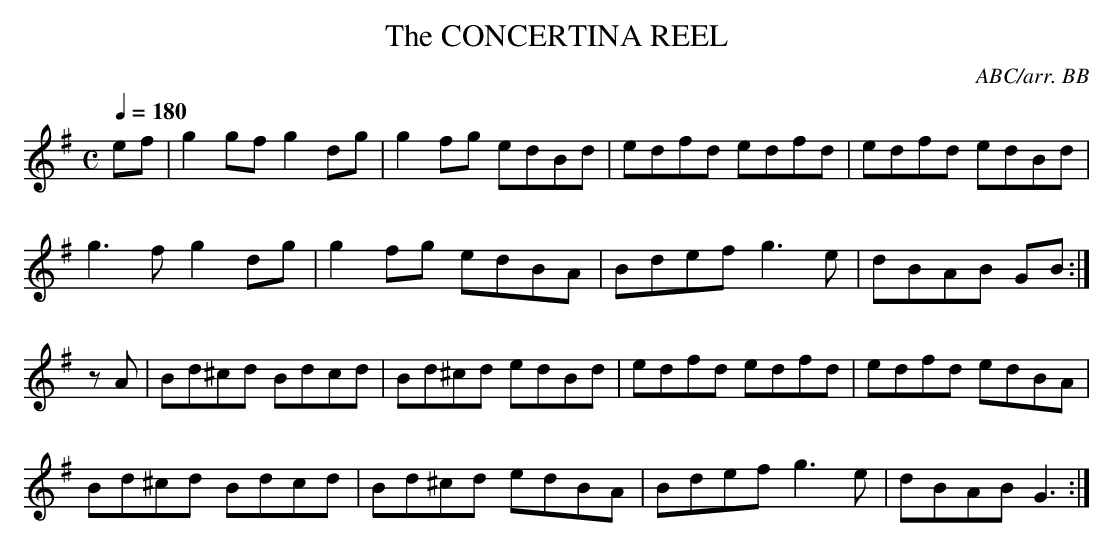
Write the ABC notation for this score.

X:1
T:CONCERTINA REEL, The
C:ABC/arr. BB
M:C
L:1/8
Q:1/4=180
K:G
ef|g2gf g2dg|g2fg edBd|edfd edfd|edfd edBd|
g3f g2dg|g2fg edBA|Bdef g3e|dBAB GB :|
zA|Bd^cd Bdcd|Bd^cd edBd|edfd edfd|edfd edBA|
Bd^cd Bdcd|Bd^cd edBA|Bdef g3e|dBAB G3 :|
